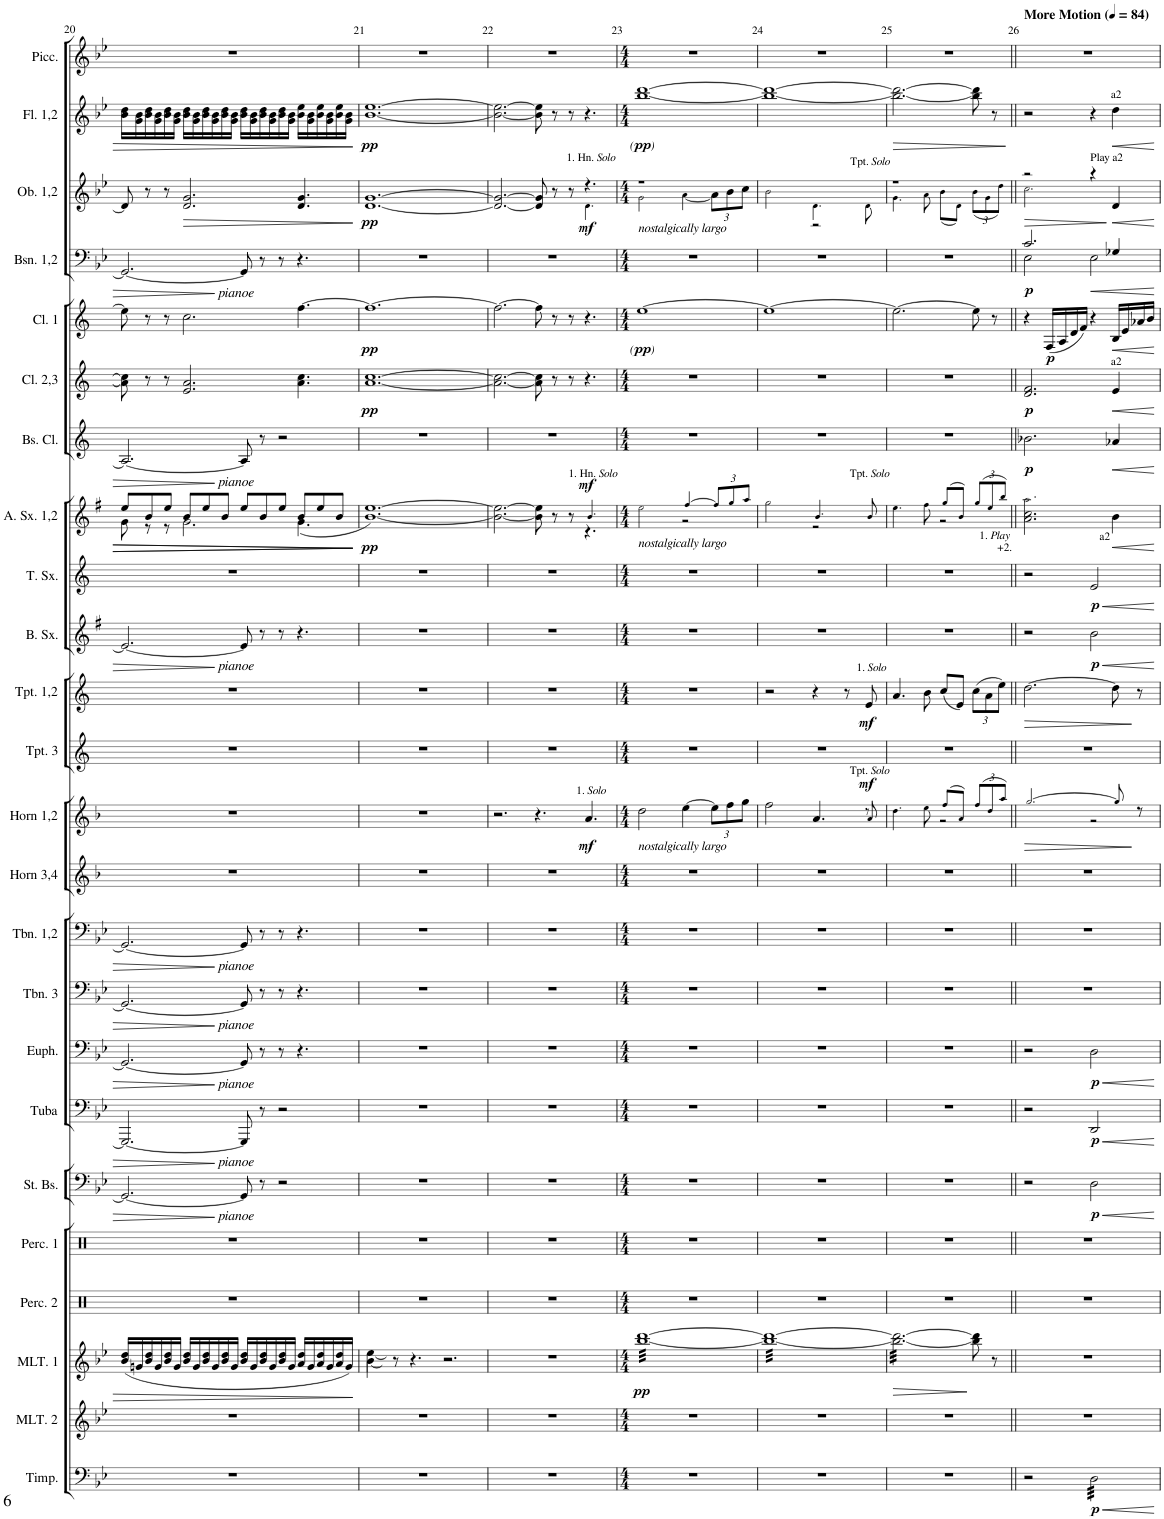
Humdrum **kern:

**kern	**dynam	**kern	**dynam	**kern	**kern	**dynam	**kern	**kern	**kern	**dynam	**kern	**dynam	**kern	**dynam	**kern	**kern	**kern	**kern	**dynam	**kern	**kern	**dynam	**kern	**dynam	**kern	**dynam	**kern	**dynam	**kern	**dynam	**kern	**dynam	**kern	**dynam	**kern	**dynam	**kern	**dynam	**kern	**dynam	**kern
*part25	*part25	*part24	*part24	*part23	*part22	*part22	*part21	*part20	*part19	*part19	*part18	*part18	*part17	*part17	*part16	*part15	*part14	*part13	*part13	*part12	*part11	*part11	*part10	*part10	*part9	*part9	*part8	*part8	*part7	*part7	*part6	*part6	*part5	*part5	*part4	*part4	*part3	*part3	*part2	*part2	*part1
*staff25	*staff25	*staff24	*staff24	*staff23	*staff22	*staff22	*staff21	*staff20	*staff19	*staff19	*staff18	*staff18	*staff17	*staff17	*staff16	*staff15	*staff14	*staff13	*staff13	*staff12	*staff11	*staff11	*staff10	*staff10	*staff9	*staff9	*staff8	*staff8	*staff7	*staff7	*staff6	*staff6	*staff5	*staff5	*staff4	*staff4	*staff3	*staff3	*staff2	*staff2	*staff1
*I"Solo horn	*	*I"Timpani	*	*I"Mallet Perc. 1	*I"Mallet Perc. 1	*	*I"Percussion 2	*I"Percussion 1	*I"String Bass	*	*I"Tuba	*	*I"Euphonium	*	*I"Trombone 3	*I"Trombone 1,2	*I"F Horn 3,4	*I"F Horn 1,2	*	*I"Bb Trumpet 3	*I"Bb Trumpet 1,2	*	*I"Eb Baritone Sax	*	*I"Bb Tenor Sax.	*	*I"Eb Alto Sax 1,2	*	*I"Bb Bass Clarinet	*	*I"Bb Clarinet 2,3	*	*I"Bb Clarinet 1	*	*I"Bassoon 1,2	*	*I"Oboe 1,2	*	*I"Flute 1,2	*	*I"Piccolo (Flute)
*	*	*I'Timp.	*	*I'MLT. 2	*I'MLT. 1	*	*I'Perc. 2	*I'Perc. 1	*I'St. Bs.	*	*I'Tuba	*	*I'Euph.	*	*I'Tbn. 3	*I'Tbn. 1,2	*I'Horn 3,4	*I'Horn 1,2	*	*I'Tpt. 3	*I'Tpt. 1,2	*	*I'B. Sx.	*	*I'T. Sx.	*	*I'A. Sx. 1,2	*	*I'Bs. Cl.	*	*I'Cl. 2,3	*	*I'Cl. 1	*	*I'Bsn. 1,2	*	*I'Ob. 1,2	*	*I'Fl. 1,2	*	*I'Picc.
!!LO:PB:g=z
*clefG2	*	*clefF4	*	*clefG2	*clefG2	*	*clefX	*clefX	*clefF4	*	*clefF4	*	*clefF4	*	*clefF4	*clefF4	*clefG2	*clefG2	*	*clefG2	*clefG2	*	*clefG2	*	*clefG2	*	*clefG2	*	*clefG2	*	*clefG2	*	*clefG2	*	*clefF4	*	*clefG2	*	*clefG2	*	*clefG2
*Trd4c7	*	*	*	*	*	*	*	*	*Trd7c12	*	*	*	*	*	*	*	*Trd4c7	*Trd4c7	*	*Trd1c2	*Trd1c2	*	*Trd12c21	*	*Trd8c14	*	*Trd5c9	*	*Trd8c14	*	*Trd1c2	*	*Trd1c2	*	*	*	*	*	*	*	*Trd-7c-12
*k[b-]	*	*k[b-e-]	*	*k[b-e-]	*k[b-e-]	*	*k[]	*k[]	*k[b-e-]	*	*k[b-e-]	*	*k[b-e-]	*	*k[b-e-]	*k[b-e-]	*k[b-]	*k[b-]	*	*k[]	*k[]	*	*k[f#]	*	*k[]	*	*k[f#]	*	*k[]	*	*k[]	*	*k[]	*	*k[b-e-]	*	*k[b-e-]	*	*k[b-e-]	*	*k[b-e-]
*M12/8	*	*M12/8	*	*M12/8	*M12/8	*	*M12/8	*M12/8	*M12/8	*	*M12/8	*	*M12/8	*	*M12/8	*M12/8	*M12/8	*M12/8	*	*M12/8	*M12/8	*	*M12/8	*	*M12/8	*	*M12/8	*	*M12/8	*	*M12/8	*	*M12/8	*	*M12/8	*	*M12/8	*	*M12/8	*	*M12/8
=20	=20	=20	=20	=20	=20	=20	=20	=20	=20	=20	=20	=20	=20	=20	=20	=20	=20	=20	=20	=20	=20	=20	=20	=20	=20	=20	=20	=20	=20	=20	=20	=20	=20	=20	=20	=20	=20	=20	=20	=20	=20
*	*	*	*	*	*	*	*	*	*	*	*	*	*	*	*	*	*	*	*	*	*	*	*	*	*	*	*^	*	*	*	*	*	*	*	*	*	*	*	*	*	*
1.r	.	1.r	.	1.r	(16b-/ 16dd/LL	.	1.r	1.r	2.GG/_	.	2.GGG/_	.	2.GG/_	.	2.GG/_	2.GG/_	1.r	1.r	.	1.r	1.r	.	2.e/_	.	1.r	.	8ee/L	8g\	.	2.A/_	.	8a\] 8cc\]	.	8ee\]	.	2.GG/_	.	8d/]	.	16b-\ 16dd\LL	.	1.r
.	.	.	.	.	16gn/	.	.	.	.	.	.	.	.	.	.	.	.	.	.	.	.	.	.	.	.	.	.	.	.	.	.	.	.	.	.	.	.	.	.	16g\ 16b-\	.	.
.	.	.	.	.	16b-/ 16dd/	.	.	.	.	.	.	.	.	.	.	.	.	.	.	.	.	.	.	.	.	.	8b/	8r	.	.	.	8r	.	8r	.	.	.	8r	.	16b-\ 16dd\	.	.
.	.	.	.	.	16g/	.	.	.	.	.	.	.	.	.	.	.	.	.	.	.	.	.	.	.	.	.	.	.	.	.	.	.	.	.	.	.	.	.	.	16g\ 16b-\	.	.
.	.	.	.	.	16b-/ 16dd/	.	.	.	.	.	.	.	.	.	.	.	.	.	.	.	.	.	.	.	.	.	8ee/J	8r	.	.	.	8r	.	8r	.	.	.	8r	.	16b-\ 16dd\	.	.
.	.	.	.	.	16g/JJ	.	.	.	.	.	.	.	.	.	.	.	.	.	.	.	.	.	.	.	.	.	.	.	.	.	.	.	.	.	.	.	.	.	.	16g\ 16b-\JJ	.	.
!	!	!	!	!	!	!	!	!	!	!	!	!	!	!	!	!	!	!	!	!	!	!	!	!	!	!	!	!	!	!	!	!	!	!	!	!	!	!	!LO:HP:b	!	!	!
.	.	.	.	.	16b-/ 16dd/LL	.	.	.	.	.	.	.	.	.	.	.	.	.	.	.	.	.	.	.	.	.	8b/L	2.g\	.	.	.	2.e/ 2.a/	.	2.cc\	.	.	.	2.d/ 2.g/	>	16b-\ 16dd\LL	.	.
.	.	.	.	.	16g/	.	.	.	.	.	.	.	.	.	.	.	.	.	.	.	.	.	.	.	.	.	.	.	.	.	.	.	.	.	.	.	.	.	.	16g\ 16b-\	.	.
.	.	.	.	.	16b-/ 16dd/	.	.	.	.	.	.	.	.	.	.	.	.	.	.	.	.	.	.	.	.	.	8ee/	.	.	.	.	.	.	.	.	.	.	.	.	16b-\ 16dd\	.	.
.	.	.	.	.	16g/	.	.	.	.	.	.	.	.	.	.	.	.	.	.	.	.	.	.	.	.	.	.	.	.	.	.	.	.	.	.	.	.	.	.	16g\ 16b-\	.	.
.	.	.	.	.	16b-/ 16dd/	.	.	.	.	.	.	.	.	.	.	.	.	.	.	.	.	.	.	.	.	.	8b/J	.	.	.	.	.	.	.	.	.	.	.	.	16b-\ 16dd\	.	.
.	.	.	.	.	16g/JJ	.	.	.	.	.	.	.	.	.	.	.	.	.	.	.	.	.	.	.	.	.	.	.	.	.	.	.	.	.	.	.	.	.	.	16g\ 16b-\JJ	.	.
.	.	.	.	.	16b-/ 16dd/LL	.	.	.	8GG/]	.	8GGG/]	.	8GG/]	.	8GG/]	8GG/]	.	.	.	.	.	.	8e/]	.	.	.	8ee/L	.	.	8A/]	.	.	.	.	.	8GG/]	.	.	.	16b-\ 16dd\LL	.	.
.	.	.	.	.	16g/	.	.	.	.	.	.	.	.	.	.	.	.	.	.	.	.	.	.	.	.	.	.	.	.	.	.	.	.	.	.	.	.	.	.	16g\ 16b-\	.	.
!	!	!	!	!	!	!	!	!	!	!	!	!	!	!	!	!	!	!	!	!	!	!	!	!	!	!	!	!	!	!	!	!	!	!	!	!LO:TX:b:i:t=pianoe	!	!	!	!	!	!
!	!	!	!	!	!	!	!	!	!	!	!	!	!	!	!	!	!	!	!	!	!	!	!	!	!	!	!	!	!	!LO:TX:b:i:t=pianoe	!	!	!	!	!	!	!	!	!	!	!	!
!	!	!	!	!	!	!	!	!	!	!	!	!	!	!	!	!	!	!	!	!	!	!	!LO:TX:b:i:t=pianoe	!	!	!	!	!	!	!	!	!	!	!	!	!	!	!	!	!	!	!
!	!	!	!	!	!	!	!	!	!	!	!	!	!	!	!	!LO:TX:b:i:t=pianoe	!	!	!	!	!	!	!	!	!	!	!	!	!	!	!	!	!	!	!	!	!	!	!	!	!	!
!	!	!	!	!	!	!	!	!	!	!	!	!	!	!	!LO:TX:b:i:t=pianoe	!	!	!	!	!	!	!	!	!	!	!	!	!	!	!	!	!	!	!	!	!	!	!	!	!	!	!
!	!	!	!	!	!	!	!	!	!	!	!	!	!LO:TX:b:i:t=pianoe	!	!	!	!	!	!	!	!	!	!	!	!	!	!	!	!	!	!	!	!	!	!	!	!	!	!	!	!	!
!	!	!	!	!	!	!	!	!	!	!	!LO:TX:b:i:t=pianoe	!	!	!	!	!	!	!	!	!	!	!	!	!	!	!	!	!	!	!	!	!	!	!	!	!	!	!	!	!	!	!
!	!	!	!	!	!	!	!	!	!LO:TX:b:i:t=pianoe	!	!	!	!	!	!	!	!	!	!	!	!	!	!	!	!	!	!	!	!	!	!	!	!	!	!	!	!	!	!	!	!	!
.	.	.	.	.	16b-/ 16dd/	.	.	.	8r	.	8r	.	8r	.	8r	8r	.	.	.	.	.	.	8r	.	.	.	8b/	.	.	8r	.	.	.	.	.	8r	.	.	.	16b-\ 16dd\	.	.
.	.	.	.	.	16g/	.	.	.	.	.	.	.	.	.	.	.	.	.	.	.	.	.	.	.	.	.	.	.	.	.	.	.	.	.	.	.	.	.	.	16g\ 16b-\	.	.
.	.	.	.	.	16b-/ 16dd/	.	.	.	2r	.	2r	.	8r	.	8r	8r	.	.	.	.	.	.	8r	.	.	.	8ee/J	.	.	2r	.	.	.	.	.	8r	.	.	.	16b-\ 16dd\	.	.
.	.	.	.	.	16g/JJ	.	.	.	.	.	.	.	.	.	.	.	.	.	.	.	.	.	.	.	.	.	.	.	.	.	.	.	.	.	.	.	.	.	.	16g\ 16b-\JJ	.	.
.	.	.	.	.	16a/ 16dd/LL	.	.	.	.	.	.	.	4.r	.	4.r	4.r	.	.	.	.	.	.	4.r	.	.	.	8b/L	(4.g\	.	.	.	4.a\ 4.cc\	.	[4.ff\	.	4.r	.	4.d/ 4.g/	.	16b-\ 16ee-\LL	.	.
.	.	.	.	.	16g/	.	.	.	.	.	.	.	.	.	.	.	.	.	.	.	.	.	.	.	.	.	.	.	.	.	.	.	.	.	.	.	.	.	.	16g\ 16b-\	.	.
.	.	.	.	.	16a/ 16dd/	.	.	.	.	.	.	.	.	.	.	.	.	.	.	.	.	.	.	.	.	.	8ee/	.	.	.	.	.	.	.	.	.	.	.	.	16b-\ 16ee-\	.	.
.	.	.	.	.	16g/	.	.	.	.	.	.	.	.	.	.	.	.	.	.	.	.	.	.	.	.	.	.	.	.	.	.	.	.	.	.	.	.	.	.	16g\ 16b-\	.	.
.	.	.	.	.	16a/ 16dd/	.	.	.	.	.	.	.	.	.	.	.	.	.	.	.	.	.	.	.	.	.	8b/J	.	.	.	.	.	.	.	.	.	.	.	.	16b-\ 16ee-\	.	.
.	.	.	.	.	16g/JJ)	.	.	.	.	.	.	.	.	.	.	.	.	.	.	.	.	.	.	.	.	.	.	.	.	.	.	.	.	.	.	.	.	.	.	16g\ 16b-\JJ	.	.
*	*	*	*	*	*	*	*	*	*	*	*	*	*	*	*	*	*	*	*	*	*	*	*	*	*	*	*v	*v	*	*	*	*	*	*	*	*	*	*	*	*	*	*
.	.	.	.	.	.	.	.	.	.	.	.	.	.	.	.	.	.	.	.	.	.	.	.	.	.	.	.	.	.	.	.	.	.	.	.	.	.	]	.	.	.
=21	=21	=21	=21	=21	=21	=21	=21	=21	=21	=21	=21	=21	=21	=21	=21	=21	=21	=21	=21	=21	=21	=21	=21	=21	=21	=21	=21	=21	=21	=21	=21	=21	=21	=21	=21	=21	=21	=21	=21	=21	=21
*	*	*	*	*	*^	*	*	*	*	*	*	*	*	*	*	*	*	*	*	*	*	*	*	*	*	*	*	*	*	*	*	*	*	*	*	*	*	*	*	*	*
!	!	!	!	!	!	!	!	!	!	!	!	!	!	!	!	!	!	!	!	!	!	!	!	!	!	!	!	!	!LO:DY:b	!	!	!	!LO:DY:b	!	!LO:DY:b	!	!	!	!LO:DY:b	!	!LO:DY:b	!
1.r	.	1.r	.	1.r	4ee-\	4b-\	.	1.r	1.r	1.r	.	1.r	.	1.r	.	1.r	1.r	1.r	1.r	.	1.r	1.r	.	1.r	.	1.r	.	[1.b [>1.ee)	pp	1.r	.	[1.a [1.cc	pp	1.ff_	pp	1.r	.	[<1.d [1.g	pp	[1.b- [1.ee-	pp	1.r
.	.	.	.	.	8r	1ryy	.	.	.	.	.	.	.	.	.	.	.	.	.	.	.	.	.	.	.	.	.	.	.	.	.	.	.	.	.	.	.	.	.	.	.	.
.	.	.	.	.	4.r	.	.	.	.	.	.	.	.	.	.	.	.	.	.	.	.	.	.	.	.	.	.	.	.	.	.	.	.	.	.	.	.	.	.	.	.	.
.	.	.	.	.	2.r	.	.	.	.	.	.	.	.	.	.	.	.	.	.	.	.	.	.	.	.	.	.	.	.	.	.	.	.	.	.	.	.	.	.	.	.	.
.	.	.	.	.	.	4ryy	.	.	.	.	.	.	.	.	.	.	.	.	.	.	.	.	.	.	.	.	.	.	.	.	.	.	.	.	.	.	.	.	.	.	.	.
=22	=22	=22	=22	=22	=22	=22	=22	=22	=22	=22	=22	=22	=22	=22	=22	=22	=22	=22	=22	=22	=22	=22	=22	=22	=22	=22	=22	=22	=22	=22	=22	=22	=22	=22	=22	=22	=22	=22	=22	=22	=22	=22
!LO:N:vis=2	!	!	!	!	!	!	!	!	!	!	!	!	!	!	!	!	!	!	!	!	!	!	!	!	!	!	!	!	!	!	!	!	!	!	!	!	!	!	!	!	!	!
*	*	*	*	*	*v	*v	*	*	*	*	*	*	*	*	*	*	*	*	*	*	*	*	*	*	*	*	*	*^	*	*	*	*	*	*	*	*	*	*^	*	*	*	*
2.r	.	1.r	.	1.r	1.r	.	1.r	1.r	1.r	.	1.r	.	1.r	.	1.r	1.r	1.r	2.r	.	1.r	1.r	.	1.r	.	1.r	.	2.b\_ 2.ee\_	8ryy	.	1.r	.	2.a\_ 2.cc\_	.	2.ff\_	.	1.r	.	2.d/_ 2.g/_	8ryy	.	2.b-\_ 2.ee-\_	.	1.r
!LO:N:vis=4	!	!	!	!	!	!	!	!	!	!	!	!	!	!	!	!	!	!	!	!	!	!	!	!	!	!	!	!	!	!	!	!	!	!	!	!	!	!	!	!	!	!	!
*	*	*	*	*	*	*	*	*	*	*	*	*	*	*	*	*	*	*	*	*	*	*	*	*	*	*	*v	*v	*	*	*	*	*	*	*	*	*	*v	*v	*	*	*	*
4.r	.	.	.	.	.	.	.	.	.	.	.	.	.	.	.	.	.	4.r	.	.	.	.	.	.	.	.	8b\] 8ee\]	.	.	.	8a\] 8cc\]	.	8ff\]	.	.	.	8d/] 8g/]	.	8b-\] 8ee-\]	.	.
.	.	.	.	.	.	.	.	.	.	.	.	.	.	.	.	.	.	.	.	.	.	.	.	.	.	.	8r	.	.	.	8r	.	8r	.	.	.	8r	.	8r	.	.
.	.	.	.	.	.	.	.	.	.	.	.	.	.	.	.	.	.	.	.	.	.	.	.	.	.	.	8r	.	.	.	8r	.	8r	.	.	.	8r	.	8r	.	.
*	*	*	*	*	*	*	*	*	*	*	*	*	*	*	*	*	*	*	*	*	*	*	*	*	*	*	*^	*	*	*	*	*	*	*	*	*	*^	*	*	*	*
!	!	!	!	!	!	!	!	!	!	!	!	!	!	!	!	!	!	!	!	!	!	!	!	!	!	!	!	!	!	!	!	!	!	!	!	!	!	!LO:TX:a:t=1. Hn.	!	!	!	!	!
!	!	!	!	!	!	!	!	!	!	!	!	!	!	!	!	!	!	!	!	!	!	!	!	!	!	!	!	!	!	!	!	!	!	!	!	!	!	!LO:TX:a:i:t=Solo	!	!	!	!	!
!	!	!	!	!	!	!	!	!	!	!	!	!	!	!	!	!	!	!	!	!	!	!	!	!	!	!	!LO:TX:a:t=1. Hn.	!	!	!	!	!	!	!	!	!	!	!	!	!	!	!	!
!	!	!	!	!	!	!	!	!	!	!	!	!	!	!	!	!	!	!	!	!	!	!	!	!	!	!	!LO:TX:a:i:t=Solo	!	!	!	!	!	!	!	!	!	!	!	!	!	!	!	!
!	!	!	!	!	!	!	!	!	!	!	!	!	!	!	!	!	!	!LO:TX:a:t=1.	!	!	!	!	!	!	!	!	!	!	!	!	!	!	!	!	!	!	!	!	!	!	!	!	!
!	!	!	!	!	!	!	!	!	!	!	!	!	!	!	!	!	!	!LO:TX:a:i:t=Solo	!	!	!	!	!	!	!	!	!	!	!	!	!	!	!	!	!	!	!	!	!	!	!	!	!
!	!LO:DY:b	!	!	!	!	!	!	!	!	!	!	!	!	!	!	!	!	!	!LO:DY:b	!	!	!	!	!	!	!	!	!	!LO:DY:a	!	!	!	!	!	!	!	!	!	!	!LO:DY:b	!	!	!
4.a	mf	.	.	.	.	.	.	.	.	.	.	.	.	.	.	.	.	4.a/	mf	.	.	.	.	.	.	.	4.b/	4.r	mf	.	.	4.r	.	4.r	.	.	.	4.r	4.d\	mf	4.r	.	.
=23	=23	=23	=23	=23	=23	=23	=23	=23	=23	=23	=23	=23	=23	=23	=23	=23	=23	=23	=23	=23	=23	=23	=23	=23	=23	=23	=23	=23	=23	=23	=23	=23	=23	=23	=23	=23	=23	=23	=23	=23	=23	=23	=23
*M4/4	*	*M4/4	*	*M4/4	*M4/4	*	*M4/4	*M4/4	*M4/4	*	*M4/4	*	*M4/4	*	*M4/4	*M4/4	*M4/4	*M4/4	*	*M4/4	*M4/4	*	*M4/4	*	*M4/4	*	*M4/4	*	*	*M4/4	*	*M4/4	*	*M4/4	*	*M4/4	*	*M4/4	*	*	*M4/4	*	*M4/4
!	!	!	!	!	!	!	!	!	!	!	!	!	!	!	!	!	!	!	!	!	!	!	!	!	!	!	!	!	!	!	!	!	!	!	!	!	!	!LO:TX:b:i:t=nostalgically largo	!	!	!	!	!
!	!	!	!	!	!	!	!	!	!	!	!	!	!	!	!	!	!	!	!	!	!	!	!	!	!	!	!LO:TX:b:i:t=nostalgically largo	!	!	!	!	!	!	!	!	!	!	!	!	!	!	!	!
!	!	!	!	!	!	!	!	!	!	!	!	!	!	!	!	!	!	!LO:TX:b:i:t=nostalgically largo	!	!	!	!	!	!	!	!	!	!	!	!	!	!	!	!	!	!	!	!	!	!	!	!	!
!	!	!	!	!	!	!LO:DY:b	!	!	!	!	!	!	!	!	!	!	!	!	!	!	!	!	!	!	!	!	!	!	!	!	!	!	!	!	!LO:DY:b	!	!	!	!	!	!	!	!
!	!	!	!	!	!	!	!	!	!	!	!	!	!	!	!	!	!	!	!	!	!	!	!	!	!	!	!	!	!	!	!	!	!	!	!LO:DY:n=1:b	!	!	!	!	!	!	!	!
!	!	!	!	!	!	!	!	!	!	!	!	!	!	!	!	!	!	!	!	!	!	!	!	!	!	!	!	!	!	!	!	!	!	!	!LO:DY:n=2:b	!	!	!	!	!	!	!LO:DY:b	!
!	!	!	!	!	!	!	!	!	!	!	!	!	!	!	!	!	!	!	!	!	!	!	!	!	!	!	!	!	!	!	!	!	!	!	!	!	!	!	!	!	!	!LO:DY:n=1:b	!
!	!	!	!	!	!	!	!	!	!	!	!	!	!	!	!	!	!	!	!	!	!	!	!	!	!	!	!	!	!	!	!	!	!	!	!	!	!	!	!	!	!	!LO:DY:n=2:b	!
*	*	*	*	*	*tremolo	*	*	*	*	*	*	*	*	*	*	*	*	*	*	*	*	*	*	*	*	*	*	*	*	*	*	*	*	*	*	*	*	*	*	*	*	*	*
2dd	.	1r	.	1r	[32bb- [32dddLLL	pp	1r	1r	1r	.	1r	.	1r	.	1r	1r	1r	2dd\	.	1r	1r	.	1r	.	1r	.	2ee\	2ryy	.	1r	.	1r	.	[1ee	other-dynamics pp other-dynamics	1r	.	1r	2g\	.	[1bb- [1ddd	other-dynamics pp other-dynamics	1r
.	.	.	.	.	32bb- 32ddd	.	.	.	.	.	.	.	.	.	.	.	.	.	.	.	.	.	.	.	.	.	.	.	.	.	.	.	.	.	.	.	.	.	.	.	.	.	.
.	.	.	.	.	32bb- 32ddd	.	.	.	.	.	.	.	.	.	.	.	.	.	.	.	.	.	.	.	.	.	.	.	.	.	.	.	.	.	.	.	.	.	.	.	.	.	.
.	.	.	.	.	32bb- 32ddd	.	.	.	.	.	.	.	.	.	.	.	.	.	.	.	.	.	.	.	.	.	.	.	.	.	.	.	.	.	.	.	.	.	.	.	.	.	.
.	.	.	.	.	32bb- 32ddd	.	.	.	.	.	.	.	.	.	.	.	.	.	.	.	.	.	.	.	.	.	.	.	.	.	.	.	.	.	.	.	.	.	.	.	.	.	.
.	.	.	.	.	32bb- 32ddd	.	.	.	.	.	.	.	.	.	.	.	.	.	.	.	.	.	.	.	.	.	.	.	.	.	.	.	.	.	.	.	.	.	.	.	.	.	.
.	.	.	.	.	32bb- 32ddd	.	.	.	.	.	.	.	.	.	.	.	.	.	.	.	.	.	.	.	.	.	.	.	.	.	.	.	.	.	.	.	.	.	.	.	.	.	.
.	.	.	.	.	32bb- 32ddd	.	.	.	.	.	.	.	.	.	.	.	.	.	.	.	.	.	.	.	.	.	.	.	.	.	.	.	.	.	.	.	.	.	.	.	.	.	.
.	.	.	.	.	32bb- 32ddd	.	.	.	.	.	.	.	.	.	.	.	.	.	.	.	.	.	.	.	.	.	.	.	.	.	.	.	.	.	.	.	.	.	.	.	.	.	.
.	.	.	.	.	32bb- 32ddd	.	.	.	.	.	.	.	.	.	.	.	.	.	.	.	.	.	.	.	.	.	.	.	.	.	.	.	.	.	.	.	.	.	.	.	.	.	.
.	.	.	.	.	32bb- 32ddd	.	.	.	.	.	.	.	.	.	.	.	.	.	.	.	.	.	.	.	.	.	.	.	.	.	.	.	.	.	.	.	.	.	.	.	.	.	.
.	.	.	.	.	32bb- 32ddd	.	.	.	.	.	.	.	.	.	.	.	.	.	.	.	.	.	.	.	.	.	.	.	.	.	.	.	.	.	.	.	.	.	.	.	.	.	.
.	.	.	.	.	32bb- 32ddd	.	.	.	.	.	.	.	.	.	.	.	.	.	.	.	.	.	.	.	.	.	.	.	.	.	.	.	.	.	.	.	.	.	.	.	.	.	.
.	.	.	.	.	32bb- 32ddd	.	.	.	.	.	.	.	.	.	.	.	.	.	.	.	.	.	.	.	.	.	.	.	.	.	.	.	.	.	.	.	.	.	.	.	.	.	.
.	.	.	.	.	32bb- 32ddd	.	.	.	.	.	.	.	.	.	.	.	.	.	.	.	.	.	.	.	.	.	.	.	.	.	.	.	.	.	.	.	.	.	.	.	.	.	.
.	.	.	.	.	32bb- 32ddd	.	.	.	.	.	.	.	.	.	.	.	.	.	.	.	.	.	.	.	.	.	.	.	.	.	.	.	.	.	.	.	.	.	.	.	.	.	.
[4ee	.	.	.	.	32bb- 32ddd	.	.	.	.	.	.	.	.	.	.	.	.	[4ee\	.	.	.	.	.	.	.	.	4ff#/	2r	.	.	.	.	.	.	.	.	.	.	4a\	.	.	.	.
.	.	.	.	.	32bb- 32ddd	.	.	.	.	.	.	.	.	.	.	.	.	.	.	.	.	.	.	.	.	.	.	.	.	.	.	.	.	.	.	.	.	.	.	.	.	.	.
.	.	.	.	.	32bb- 32ddd	.	.	.	.	.	.	.	.	.	.	.	.	.	.	.	.	.	.	.	.	.	.	.	.	.	.	.	.	.	.	.	.	.	.	.	.	.	.
.	.	.	.	.	32bb- 32ddd	.	.	.	.	.	.	.	.	.	.	.	.	.	.	.	.	.	.	.	.	.	.	.	.	.	.	.	.	.	.	.	.	.	.	.	.	.	.
.	.	.	.	.	32bb- 32ddd	.	.	.	.	.	.	.	.	.	.	.	.	.	.	.	.	.	.	.	.	.	.	.	.	.	.	.	.	.	.	.	.	.	.	.	.	.	.
.	.	.	.	.	32bb- 32ddd	.	.	.	.	.	.	.	.	.	.	.	.	.	.	.	.	.	.	.	.	.	.	.	.	.	.	.	.	.	.	.	.	.	.	.	.	.	.
.	.	.	.	.	32bb- 32ddd	.	.	.	.	.	.	.	.	.	.	.	.	.	.	.	.	.	.	.	.	.	.	.	.	.	.	.	.	.	.	.	.	.	.	.	.	.	.
.	.	.	.	.	32bb- 32ddd	.	.	.	.	.	.	.	.	.	.	.	.	.	.	.	.	.	.	.	.	.	.	.	.	.	.	.	.	.	.	.	.	.	.	.	.	.	.
*Xbrackettup	*	*	*	*	*	*	*	*	*	*	*	*	*	*	*	*	*	*Xbrackettup	*	*	*	*	*	*	*	*	*Xbrackettup	*	*	*	*	*	*	*	*	*	*	*	*Xbrackettup	*	*	*	*
12ee\L]	.	.	.	.	32bb- 32ddd	.	.	.	.	.	.	.	.	.	.	.	.	12ee\L]	.	.	.	.	.	.	.	.	12ff#/L	.	.	.	.	.	.	.	.	.	.	.	12a\L]	.	.	.	.
.	.	.	.	.	32bb- 32ddd	.	.	.	.	.	.	.	.	.	.	.	.	.	.	.	.	.	.	.	.	.	.	.	.	.	.	.	.	.	.	.	.	.	.	.	.	.	.
.	.	.	.	.	32bb- 32ddd	.	.	.	.	.	.	.	.	.	.	.	.	.	.	.	.	.	.	.	.	.	.	.	.	.	.	.	.	.	.	.	.	.	.	.	.	.	.
12ff\	.	.	.	.	.	.	.	.	.	.	.	.	.	.	.	.	.	12ff\	.	.	.	.	.	.	.	.	12gg/	.	.	.	.	.	.	.	.	.	.	.	12b-\	.	.	.	.
.	.	.	.	.	32bb- 32ddd	.	.	.	.	.	.	.	.	.	.	.	.	.	.	.	.	.	.	.	.	.	.	.	.	.	.	.	.	.	.	.	.	.	.	.	.	.	.
.	.	.	.	.	32bb- 32ddd	.	.	.	.	.	.	.	.	.	.	.	.	.	.	.	.	.	.	.	.	.	.	.	.	.	.	.	.	.	.	.	.	.	.	.	.	.	.
.	.	.	.	.	32bb- 32ddd	.	.	.	.	.	.	.	.	.	.	.	.	.	.	.	.	.	.	.	.	.	.	.	.	.	.	.	.	.	.	.	.	.	.	.	.	.	.
12gg\J	.	.	.	.	.	.	.	.	.	.	.	.	.	.	.	.	.	12gg\J	.	.	.	.	.	.	.	.	12aa/J	.	.	.	.	.	.	.	.	.	.	.	12cc\J	.	.	.	.
.	.	.	.	.	32bb- 32ddd	.	.	.	.	.	.	.	.	.	.	.	.	.	.	.	.	.	.	.	.	.	.	.	.	.	.	.	.	.	.	.	.	.	.	.	.	.	.
.	.	.	.	.	32bb- 32dddJJJ	.	.	.	.	.	.	.	.	.	.	.	.	.	.	.	.	.	.	.	.	.	.	.	.	.	.	.	.	.	.	.	.	.	.	.	.	.	.
=24	=24	=24	=24	=24	=24	=24	=24	=24	=24	=24	=24	=24	=24	=24	=24	=24	=24	=24	=24	=24	=24	=24	=24	=24	=24	=24	=24	=24	=24	=24	=24	=24	=24	=24	=24	=24	=24	=24	=24	=24	=24	=24	=24
*	*	*	*	*	*	*	*	*	*	*	*	*	*	*	*	*	*	*^	*	*	*	*	*	*	*	*	*	*	*	*	*	*	*	*	*	*	*	*	*	*	*	*	*
2ff	.	1r	.	1r	32bb- 32dddLLL	.	1r	1r	1r	.	1r	.	1r	.	1r	1r	1r	2ff\	2..ryy	.	1r	2r	.	1r	.	1r	.	2gg\	2ryy	.	1r	.	1r	.	1ee_	.	1r	.	2b-\	2ryy	.	1bb-_ 1ddd_	.	1r
.	.	.	.	.	32bb- 32ddd	.	.	.	.	.	.	.	.	.	.	.	.	.	.	.	.	.	.	.	.	.	.	.	.	.	.	.	.	.	.	.	.	.	.	.	.	.	.	.
.	.	.	.	.	32bb- 32ddd	.	.	.	.	.	.	.	.	.	.	.	.	.	.	.	.	.	.	.	.	.	.	.	.	.	.	.	.	.	.	.	.	.	.	.	.	.	.	.
.	.	.	.	.	32bb- 32ddd	.	.	.	.	.	.	.	.	.	.	.	.	.	.	.	.	.	.	.	.	.	.	.	.	.	.	.	.	.	.	.	.	.	.	.	.	.	.	.
.	.	.	.	.	32bb- 32ddd	.	.	.	.	.	.	.	.	.	.	.	.	.	.	.	.	.	.	.	.	.	.	.	.	.	.	.	.	.	.	.	.	.	.	.	.	.	.	.
.	.	.	.	.	32bb- 32ddd	.	.	.	.	.	.	.	.	.	.	.	.	.	.	.	.	.	.	.	.	.	.	.	.	.	.	.	.	.	.	.	.	.	.	.	.	.	.	.
.	.	.	.	.	32bb- 32ddd	.	.	.	.	.	.	.	.	.	.	.	.	.	.	.	.	.	.	.	.	.	.	.	.	.	.	.	.	.	.	.	.	.	.	.	.	.	.	.
.	.	.	.	.	32bb- 32ddd	.	.	.	.	.	.	.	.	.	.	.	.	.	.	.	.	.	.	.	.	.	.	.	.	.	.	.	.	.	.	.	.	.	.	.	.	.	.	.
.	.	.	.	.	32bb- 32ddd	.	.	.	.	.	.	.	.	.	.	.	.	.	.	.	.	.	.	.	.	.	.	.	.	.	.	.	.	.	.	.	.	.	.	.	.	.	.	.
.	.	.	.	.	32bb- 32ddd	.	.	.	.	.	.	.	.	.	.	.	.	.	.	.	.	.	.	.	.	.	.	.	.	.	.	.	.	.	.	.	.	.	.	.	.	.	.	.
.	.	.	.	.	32bb- 32ddd	.	.	.	.	.	.	.	.	.	.	.	.	.	.	.	.	.	.	.	.	.	.	.	.	.	.	.	.	.	.	.	.	.	.	.	.	.	.	.
.	.	.	.	.	32bb- 32ddd	.	.	.	.	.	.	.	.	.	.	.	.	.	.	.	.	.	.	.	.	.	.	.	.	.	.	.	.	.	.	.	.	.	.	.	.	.	.	.
.	.	.	.	.	32bb- 32ddd	.	.	.	.	.	.	.	.	.	.	.	.	.	.	.	.	.	.	.	.	.	.	.	.	.	.	.	.	.	.	.	.	.	.	.	.	.	.	.
.	.	.	.	.	32bb- 32ddd	.	.	.	.	.	.	.	.	.	.	.	.	.	.	.	.	.	.	.	.	.	.	.	.	.	.	.	.	.	.	.	.	.	.	.	.	.	.	.
.	.	.	.	.	32bb- 32ddd	.	.	.	.	.	.	.	.	.	.	.	.	.	.	.	.	.	.	.	.	.	.	.	.	.	.	.	.	.	.	.	.	.	.	.	.	.	.	.
.	.	.	.	.	32bb- 32ddd	.	.	.	.	.	.	.	.	.	.	.	.	.	.	.	.	.	.	.	.	.	.	.	.	.	.	.	.	.	.	.	.	.	.	.	.	.	.	.
4.a	.	.	.	.	32bb- 32ddd	.	.	.	.	.	.	.	.	.	.	.	.	4.a/	.	.	.	4r	.	.	.	.	.	4.b/	2r	.	.	.	.	.	.	.	.	.	4.d\	2r	.	.	.	.
.	.	.	.	.	32bb- 32ddd	.	.	.	.	.	.	.	.	.	.	.	.	.	.	.	.	.	.	.	.	.	.	.	.	.	.	.	.	.	.	.	.	.	.	.	.	.	.	.
.	.	.	.	.	32bb- 32ddd	.	.	.	.	.	.	.	.	.	.	.	.	.	.	.	.	.	.	.	.	.	.	.	.	.	.	.	.	.	.	.	.	.	.	.	.	.	.	.
.	.	.	.	.	32bb- 32ddd	.	.	.	.	.	.	.	.	.	.	.	.	.	.	.	.	.	.	.	.	.	.	.	.	.	.	.	.	.	.	.	.	.	.	.	.	.	.	.
.	.	.	.	.	32bb- 32ddd	.	.	.	.	.	.	.	.	.	.	.	.	.	.	.	.	.	.	.	.	.	.	.	.	.	.	.	.	.	.	.	.	.	.	.	.	.	.	.
.	.	.	.	.	32bb- 32ddd	.	.	.	.	.	.	.	.	.	.	.	.	.	.	.	.	.	.	.	.	.	.	.	.	.	.	.	.	.	.	.	.	.	.	.	.	.	.	.
.	.	.	.	.	32bb- 32ddd	.	.	.	.	.	.	.	.	.	.	.	.	.	.	.	.	.	.	.	.	.	.	.	.	.	.	.	.	.	.	.	.	.	.	.	.	.	.	.
.	.	.	.	.	32bb- 32ddd	.	.	.	.	.	.	.	.	.	.	.	.	.	.	.	.	.	.	.	.	.	.	.	.	.	.	.	.	.	.	.	.	.	.	.	.	.	.	.
.	.	.	.	.	32bb- 32ddd	.	.	.	.	.	.	.	.	.	.	.	.	.	.	.	.	8r	.	.	.	.	.	.	.	.	.	.	.	.	.	.	.	.	.	.	.	.	.	.
.	.	.	.	.	32bb- 32ddd	.	.	.	.	.	.	.	.	.	.	.	.	.	.	.	.	.	.	.	.	.	.	.	.	.	.	.	.	.	.	.	.	.	.	.	.	.	.	.
.	.	.	.	.	32bb- 32ddd	.	.	.	.	.	.	.	.	.	.	.	.	.	.	.	.	.	.	.	.	.	.	.	.	.	.	.	.	.	.	.	.	.	.	.	.	.	.	.
.	.	.	.	.	32bb- 32ddd	.	.	.	.	.	.	.	.	.	.	.	.	.	.	.	.	.	.	.	.	.	.	.	.	.	.	.	.	.	.	.	.	.	.	.	.	.	.	.
!	!	!	!	!	!	!	!	!	!	!	!	!	!	!	!	!	!	!	!	!	!	!	!	!	!	!	!	!	!	!	!	!	!	!	!	!	!	!	!LO:TX:a:t=Tpt.	!	!	!	!	!
!	!	!	!	!	!	!	!	!	!	!	!	!	!	!	!	!	!	!	!	!	!	!	!	!	!	!	!	!	!	!	!	!	!	!	!	!	!	!	!LO:TX:a:i:t=Solo	!	!	!	!	!
!	!	!	!	!	!	!	!	!	!	!	!	!	!	!	!	!	!	!	!	!	!	!	!	!	!	!	!	!LO:TX:a:t=Tpt.	!	!	!	!	!	!	!	!	!	!	!	!	!	!	!	!
!	!	!	!	!	!	!	!	!	!	!	!	!	!	!	!	!	!	!	!	!	!	!	!	!	!	!	!	!LO:TX:a:i:t=Solo	!	!	!	!	!	!	!	!	!	!	!	!	!	!	!	!
!	!	!	!	!	!	!	!	!	!	!	!	!	!	!	!	!	!	!	!	!	!	!LO:TX:a:t=1.	!	!	!	!	!	!	!	!	!	!	!	!	!	!	!	!	!	!	!	!	!	!
!	!	!	!	!	!	!	!	!	!	!	!	!	!	!	!	!	!	!	!	!	!	!LO:TX:a:i:t=Solo	!	!	!	!	!	!	!	!	!	!	!	!	!	!	!	!	!	!	!	!	!	!
!	!	!	!	!	!	!	!	!	!	!	!	!	!	!	!	!	!	!LO:TX:a:t=Tpt.	!	!	!	!	!	!	!	!	!	!	!	!	!	!	!	!	!	!	!	!	!	!	!	!	!	!
!	!	!	!	!	!	!	!	!	!	!	!	!	!	!	!	!	!	!LO:TX:a:i:t=Solo	!	!	!	!	!	!	!	!	!	!	!	!	!	!	!	!	!	!	!	!	!	!	!	!	!	!
!	!	!	!	!	!	!	!	!	!	!	!	!	!	!	!	!	!	!	!	!LO:DY:a	!	!	!LO:DY:b	!	!	!	!	!	!	!	!	!	!	!	!	!	!	!	!	!	!	!	!	!
8r	.	.	.	.	32bb- 32ddd	.	.	.	.	.	.	.	.	.	.	.	.	8r	8a/	mf	.	8e/	mf	.	.	.	.	8b/	.	.	.	.	.	.	.	.	.	.	8d\	.	.	.	.	.
.	.	.	.	.	32bb- 32ddd	.	.	.	.	.	.	.	.	.	.	.	.	.	.	.	.	.	.	.	.	.	.	.	.	.	.	.	.	.	.	.	.	.	.	.	.	.	.	.
.	.	.	.	.	32bb- 32ddd	.	.	.	.	.	.	.	.	.	.	.	.	.	.	.	.	.	.	.	.	.	.	.	.	.	.	.	.	.	.	.	.	.	.	.	.	.	.	.
.	.	.	.	.	32bb- 32dddJJJ	.	.	.	.	.	.	.	.	.	.	.	.	.	.	.	.	.	.	.	.	.	.	.	.	.	.	.	.	.	.	.	.	.	.	.	.	.	.	.
=25	=25	=25	=25	=25	=25	=25	=25	=25	=25	=25	=25	=25	=25	=25	=25	=25	=25	=25	=25	=25	=25	=25	=25	=25	=25	=25	=25	=25	=25	=25	=25	=25	=25	=25	=25	=25	=25	=25	=25	=25	=25	=25	=25	=25
!	!	!	!	!	!	!LO:HP:b	!	!	!	!	!	!	!	!	!	!	!	!	!	!	!	!	!	!	!	!	!	!	!	!	!	!	!	!	!	!	!	!	!	!	!	!	!LO:HP:b	!
1r	.	1r	.	1r	32bb-\ 32ddd\LLL	>	1r	1r	1r	.	1r	.	1r	.	1r	1r	1r	4.dd\	2ryy	.	1r	4.a/	.	1r	.	1r	.	4.ee\	2ryy	.	1r	.	1r	.	2.ee\_	.	1r	.	1r	4.g\	.	2.bb-\_ 2.ddd\_	>	1r
.	.	.	.	.	32bb-\ 32ddd\	.	.	.	.	.	.	.	.	.	.	.	.	.	.	.	.	.	.	.	.	.	.	.	.	.	.	.	.	.	.	.	.	.	.	.	.	.	.	.
.	.	.	.	.	32bb-\ 32ddd\	.	.	.	.	.	.	.	.	.	.	.	.	.	.	.	.	.	.	.	.	.	.	.	.	.	.	.	.	.	.	.	.	.	.	.	.	.	.	.
.	.	.	.	.	32bb-\ 32ddd\	.	.	.	.	.	.	.	.	.	.	.	.	.	.	.	.	.	.	.	.	.	.	.	.	.	.	.	.	.	.	.	.	.	.	.	.	.	.	.
.	.	.	.	.	32bb-\ 32ddd\	.	.	.	.	.	.	.	.	.	.	.	.	.	.	.	.	.	.	.	.	.	.	.	.	.	.	.	.	.	.	.	.	.	.	.	.	.	.	.
.	.	.	.	.	32bb-\ 32ddd\	.	.	.	.	.	.	.	.	.	.	.	.	.	.	.	.	.	.	.	.	.	.	.	.	.	.	.	.	.	.	.	.	.	.	.	.	.	.	.
.	.	.	.	.	32bb-\ 32ddd\	.	.	.	.	.	.	.	.	.	.	.	.	.	.	.	.	.	.	.	.	.	.	.	.	.	.	.	.	.	.	.	.	.	.	.	.	.	.	.
.	.	.	.	.	32bb-\ 32ddd\	.	.	.	.	.	.	.	.	.	.	.	.	.	.	.	.	.	.	.	.	.	.	.	.	.	.	.	.	.	.	.	.	.	.	.	.	.	.	.
.	.	.	.	.	32bb-\ 32ddd\	.	.	.	.	.	.	.	.	.	.	.	.	.	.	.	.	.	.	.	.	.	.	.	.	.	.	.	.	.	.	.	.	.	.	.	.	.	.	.
.	.	.	.	.	32bb-\ 32ddd\	.	.	.	.	.	.	.	.	.	.	.	.	.	.	.	.	.	.	.	.	.	.	.	.	.	.	.	.	.	.	.	.	.	.	.	.	.	.	.
.	.	.	.	.	32bb-\ 32ddd\	.	.	.	.	.	.	.	.	.	.	.	.	.	.	.	.	.	.	.	.	.	.	.	.	.	.	.	.	.	.	.	.	.	.	.	.	.	.	.
.	.	.	.	.	32bb-\ 32ddd\	.	.	.	.	.	.	.	.	.	.	.	.	.	.	.	.	.	.	.	.	.	.	.	.	.	.	.	.	.	.	.	.	.	.	.	.	.	.	.
.	.	.	.	.	32bb-\ 32ddd\	.	.	.	.	.	.	.	.	.	.	.	.	8ee\	.	.	.	8b\	.	.	.	.	.	8ff#\	.	.	.	.	.	.	.	.	.	.	.	8a\	.	.	.	.
.	.	.	.	.	32bb-\ 32ddd\	.	.	.	.	.	.	.	.	.	.	.	.	.	.	.	.	.	.	.	.	.	.	.	.	.	.	.	.	.	.	.	.	.	.	.	.	.	.	.
.	.	.	.	.	32bb-\ 32ddd\	.	.	.	.	.	.	.	.	.	.	.	.	.	.	.	.	.	.	.	.	.	.	.	.	.	.	.	.	.	.	.	.	.	.	.	.	.	.	.
.	.	.	.	.	32bb-\ 32ddd\	.	.	.	.	.	.	.	.	.	.	.	.	.	.	.	.	.	.	.	.	.	.	.	.	.	.	.	.	.	.	.	.	.	.	.	.	.	.	.
.	.	.	.	.	32bb-\ 32ddd\	.	.	.	.	.	.	.	.	.	.	.	.	(8ff/L	2r	.	.	(8cc/L	.	.	.	.	.	(8gg/L	2r	.	.	.	.	.	.	.	.	.	.	(8b-\L	.	.	.	.
.	.	.	.	.	32bb-\ 32ddd\	.	.	.	.	.	.	.	.	.	.	.	.	.	.	.	.	.	.	.	.	.	.	.	.	.	.	.	.	.	.	.	.	.	.	.	.	.	.	.
.	.	.	.	.	32bb-\ 32ddd\	.	.	.	.	.	.	.	.	.	.	.	.	.	.	.	.	.	.	.	.	.	.	.	.	.	.	.	.	.	.	.	.	.	.	.	.	.	.	.
.	.	.	.	.	32bb-\ 32ddd\	.	.	.	.	.	.	.	.	.	.	.	.	.	.	.	.	.	.	.	.	.	.	.	.	.	.	.	.	.	.	.	.	.	.	.	.	.	.	.
.	.	.	.	.	32bb-\ 32ddd\	.	.	.	.	.	.	.	.	.	.	.	.	8a/J)	.	.	.	8e/J)	.	.	.	.	.	8b/J)	.	.	.	.	.	.	.	.	.	.	.	8d\J)	.	.	.	.
.	.	.	.	.	32bb-\ 32ddd\	.	.	.	.	.	.	.	.	.	.	.	.	.	.	.	.	.	.	.	.	.	.	.	.	.	.	.	.	.	.	.	.	.	.	.	.	.	.	.
.	.	.	.	.	32bb-\ 32ddd\	.	.	.	.	.	.	.	.	.	.	.	.	.	.	.	.	.	.	.	.	.	.	.	.	.	.	.	.	.	.	.	.	.	.	.	.	.	.	.
.	.	.	.	.	32bb-\ 32ddd\JJJ	.	.	.	.	.	.	.	.	.	.	.	.	.	.	.	.	.	.	.	.	.	.	.	.	.	.	.	.	.	.	.	.	.	.	.	.	.	.	.
*	*	*	*	*	*Xtremolo	*	*	*	*	*	*	*	*	*	*	*	*	*	*	*	*	*	*	*	*	*	*	*	*	*	*	*	*	*	*	*	*	*	*	*	*	*	*	*
*	*	*	*	*	*	*	*	*	*	*	*	*	*	*	*	*	*	*	*	*	*	*Xbrackettup	*	*	*	*	*	*	*	*	*	*	*	*	*	*	*	*	*	*	*	*	*	*
.	.	.	.	.	8bb-\] 8ddd\]	.	.	.	.	.	.	.	.	.	.	.	.	(12ff/L	.	.	.	(12cc\L	.	.	.	.	.	(12gg/L	.	.	.	.	.	.	8ee\]	.	.	.	.	(12b-\L	.	8bb-\] 8ddd\]	.	.
.	.	.	.	.	.	.	.	.	.	.	.	.	.	.	.	.	.	12dd/	.	.	.	12a\	.	.	.	.	.	12ee/	.	.	.	.	.	.	.	.	.	.	.	12g\	.	.	.	.
.	.	.	.	.	8r	.	.	.	.	.	.	.	.	.	.	.	.	.	.	.	.	.	.	.	.	.	.	.	.	.	.	.	.	.	8r	.	.	.	.	.	.	8r	.	.
.	.	.	.	.	.	.	.	.	.	.	.	.	.	.	.	.	.	12aa/J)	.	.	.	12ee\J)	.	.	.	.	.	12bb/J)	.	.	.	.	.	.	.	.	.	.	.	12dd\J)	.	.	.	.
*	*	*	*	*	*	*	*	*	*	*	*	*	*	*	*	*	*	*v	*v	*	*	*	*	*	*	*	*	*v	*v	*	*	*	*	*	*	*	*	*	*v	*v	*	*	*	*
.	.	.	.	.	.	.	.	.	.	.	.	.	.	.	.	.	.	.	.	.	.	.	.	.	.	.	.	.	.	.	.	.	.	.	.	.	.	.	.	]	.
=26||	=26||	=26||	=26||	=26||	=26||	=26||	=26||	=26||	=26||	=26||	=26||	=26||	=26||	=26||	=26||	=26||	=26||	=26||	=26||	=26||	=26||	=26||	=26||	=26||	=26||	=26||	=26||	=26||	=26||	=26||	=26||	=26||	=26||	=26||	=26||	=26||	=26||	=26||	=26||	=26||	=26||
*	*	*	*	*	*	*	*	*	*	*	*	*	*	*	*	*	*	*	*	*	*	*	*	*	*	*	*	*	*	*	*	*	*	*	*	*	*	*	*	*	*MM84
*	*	*	*	*	*	*	*	*	*	*	*	*	*	*	*	*	*	*^	*	*	*	*	*	*	*	*	*	*	*	*	*	*	*	*	*^	*	*	*	*	*	*
!	!	!	!	!	!	!	!	!	!	!	!	!	!	!	!	!	!	!	!	!	!	!	!	!	!	!	!	!	!	!	!	!	!	!	!	!	!	!	!	!	!	!	!LO:TX:a:B:t=More Motion
!	!	!	!	!	!	!	!	!	!	!	!	!	!	!	!	!	!	!	!	!	!	!	!	!	!	!	!	!LO:TX:b:t=1.	!	!	!	!	!	!	!	!	!	!	!	!	!	!	!
!	!	!	!	!	!	!	!	!	!	!	!	!	!	!	!	!	!	!	!	!	!	!	!	!	!	!	!	!LO:TX:b:i:t=Play	!	!	!	!	!	!	!	!	!	!	!	!	!	!	!
!	!	!	!	!	!	!	!	!	!	!	!	!	!	!	!	!	!	!	!	!	!	!	!	!	!	!	!	!LO:TX:b:t=+2.	!	!	!	!	!	!	!	!	!	!	!	!	!	!	!
!	!	!	!	!	!	!	!	!	!	!	!	!	!	!	!	!	!	!	!	!	!	!	!	!	!	!	!	!	!	!	!LO:DY:b	!	!LO:DY:b	!	!	!	!	!LO:DY:b	!	!LO:HP:b	!	!	!
*	*	*	*	*	*	*	*	*	*	*	*	*	*	*	*	*	*	*	*	*	*	*	*	*	*	*	*	*	*	*	*	*	*	*	*	*	*	*	*^	*	*	*	*
1r	.	2r	.	1r	1r	.	1r	1r	2r	.	2r	.	2r	.	1r	1r	1r	2.gg/	2ryy	.	1r	[2.dd\	.	2r	.	2r	.	2.a\ 2.cc\ 2.aa\	.	2.b-X\	p	2.d/ 2.f/	p	4r	.	2.c/	2E-\	p	2r	2.cc\	>	2r	.	1r
!	!	!	!	!	!	!	!	!	!	!	!	!	!	!	!	!	!	!	!	!	!	!	!	!	!	!	!	!	!	!	!	!	!	!	!LO:DY:b	!	!	!	!	!	!	!	!	!
.	.	.	.	.	.	.	.	.	.	.	.	.	.	.	.	.	.	.	.	.	.	.	.	.	.	.	.	.	.	.	.	.	.	(16F/LL	p	.	.	.	.	.	.	.	.	.
.	.	.	.	.	.	.	.	.	.	.	.	.	.	.	.	.	.	.	.	.	.	.	.	.	.	.	.	.	.	.	.	.	.	16A/	.	.	.	.	.	.	.	.	.	.
.	.	.	.	.	.	.	.	.	.	.	.	.	.	.	.	.	.	.	.	.	.	.	.	.	.	.	.	.	.	.	.	.	.	16d/	.	.	.	.	.	.	.	.	.	.
.	.	.	.	.	.	.	.	.	.	.	.	.	.	.	.	.	.	.	.	.	.	.	.	.	.	.	.	.	.	.	.	.	.	16f/JJ)	.	.	.	.	.	.	.	.	.	.
!	!	!	!	!	!	!	!	!	!	!	!	!	!	!	!	!	!	!	!	!	!	!	!	!	!	!	!	!	!	!	!	!	!	!	!	!	!	!	!LO:TX:a:t=Play a2	!	!	!	!	!
!	!	!	!LO:DY:b	!	!	!	!	!	!	!LO:DY:b	!	!LO:DY:b	!	!LO:DY:b	!	!	!	!	!	!	!	!	!	!	!LO:DY:b	!	!LO:DY:b	!	!	!	!	!	!	!	!	!	!	!	!	!	!	!	!	!
*	*	*tremolo	*	*	*	*	*	*	*	*	*	*	*	*	*	*	*	*	*	*	*	*	*	*	*	*	*	*	*	*	*	*	*	*	*	*	*	*	*	*	*	*	*	*
.	.	32D\LLL	p	.	.	.	.	.	2D\	p	2DD/	p	2D\	p	.	.	.	.	2r	.	.	.	.	2b\	p	2e/	p	.	.	.	.	.	.	4r	.	.	2E-\	.	4r	.	.	4r	.	.
.	.	32D\	.	.	.	.	.	.	.	.	.	.	.	.	.	.	.	.	.	.	.	.	.	.	.	.	.	.	.	.	.	.	.	.	.	.	.	.	.	.	.	.	.	.
.	.	32D\	.	.	.	.	.	.	.	.	.	.	.	.	.	.	.	.	.	.	.	.	.	.	.	.	.	.	.	.	.	.	.	.	.	.	.	.	.	.	.	.	.	.
.	.	32D\	.	.	.	.	.	.	.	.	.	.	.	.	.	.	.	.	.	.	.	.	.	.	.	.	.	.	.	.	.	.	.	.	.	.	.	.	.	.	.	.	.	.
.	.	32D\	.	.	.	.	.	.	.	.	.	.	.	.	.	.	.	.	.	.	.	.	.	.	.	.	.	.	.	.	.	.	.	.	.	.	.	.	.	.	.	.	.	.
.	.	32D\	.	.	.	.	.	.	.	.	.	.	.	.	.	.	.	.	.	.	.	.	.	.	.	.	.	.	.	.	.	.	.	.	.	.	.	.	.	.	.	.	.	.
.	.	32D\	.	.	.	.	.	.	.	.	.	.	.	.	.	.	.	.	.	.	.	.	.	.	.	.	.	.	.	.	.	.	.	.	.	.	.	.	.	.	.	.	.	.
.	.	32D\	.	.	.	.	.	.	.	.	.	.	.	.	.	.	.	.	.	.	.	.	.	.	.	.	.	.	.	.	.	.	.	.	.	.	.	.	.	.	.	.	.	.
!	!	!	!	!	!	!	!	!	!	!	!	!	!	!	!	!	!	!	!	!	!	!	!	!	!	!	!	!	!	!	!	!	!	!	!	!	!	!	!	!	!	!LO:TX:a:t=a2	!	!
!	!	!	!	!	!	!	!	!	!	!	!	!	!	!	!	!	!	!	!	!	!	!	!	!	!	!	!	!	!	!	!	!LO:TX:a:t=a2	!	!	!	!	!	!	!	!	!	!	!	!
!	!	!	!	!	!	!	!	!	!	!	!	!	!	!	!	!	!	!	!	!	!	!	!	!	!	!	!	!LO:TX:b:t=a2	!	!	!	!	!	!	!	!	!	!	!	!	!	!	!	!
!	!	!	!	!	!	!	!	!	!	!	!	!	!	!	!	!	!	!	!	!	!	!	!	!	!	!	!	!	!	!	!	!	!	!	!	!	!	!	!	!	!LO:HP:n=1:b	!	!LO:HP:b	!
.	.	32D\	.	.	.	.	.	.	.	.	.	.	.	.	.	.	.	8gg!/]	.	.	.	8dd\]	.	.	.	.	.	4b\	.	4a-X/	.	4e/	.	16B/LL	.	4G-X/	.	.	4d/	4ryy	] <	4dd\	<	.
.	.	32D\	.	.	.	.	.	.	.	.	.	.	.	.	.	.	.	.	.	.	.	.	.	.	.	.	.	.	.	.	.	.	.	.	.	.	.	.	.	.	.	.	.	.
.	.	32D\	.	.	.	.	.	.	.	.	.	.	.	.	.	.	.	.	.	.	.	.	.	.	.	.	.	.	.	.	.	.	.	16e/	.	.	.	.	.	.	.	.	.	.
.	.	32D\	.	.	.	.	.	.	.	.	.	.	.	.	.	.	.	.	.	.	.	.	.	.	.	.	.	.	.	.	.	.	.	.	.	.	.	.	.	.	.	.	.	.
.	.	32D\	.	.	.	.	.	.	.	.	.	.	.	.	.	.	.	8r	.	.	.	8r	.	.	.	.	.	.	.	.	.	.	.	16a-X/	.	.	.	.	.	.	.	.	.	.
.	.	32D\	.	.	.	.	.	.	.	.	.	.	.	.	.	.	.	.	.	.	.	.	.	.	.	.	.	.	.	.	.	.	.	.	.	.	.	.	.	.	.	.	.	.
.	.	32D\	.	.	.	.	.	.	.	.	.	.	.	.	.	.	.	.	.	.	.	.	.	.	.	.	.	.	.	.	.	.	.	16b/JJ	.	.	.	.	.	.	.	.	.	.
.	.	32D\JJJ	.	.	.	.	.	.	.	.	.	.	.	.	.	.	.	.	.	.	.	.	.	.	.	.	.	.	.	.	.	.	.	.	.	.	.	.	.	.	.	.	.	.
*	*	*Xtremolo	*	*	*	*	*	*	*	*	*	*	*	*	*	*	*	*	*	*	*	*	*	*	*	*	*	*	*	*	*	*	*	*	*	*	*	*	*	*	*	*	*	*
*	*	*	*	*	*	*	*	*	*	*	*	*	*	*	*	*	*	*	*	*	*	*	*	*	*	*	*	*	*	*	*	*	*	*	*	*v	*v	*	*	*	*	*	*	*
*	*	*	*	*	*	*	*	*	*	*	*	*	*	*	*	*	*	*v	*v	*	*	*	*	*	*	*	*	*	*	*	*	*	*	*	*	*	*	*v	*v	*	*	*	*
.	.	.	.	.	.	]	.	.	.	.	.	.	.	.	.	.	.	.	.	.	.	.	.	.	.	.	.	.	.	.	.	.	.	.	.	.	.	[	.	[	.
=	=	=	=	=	=	=	=	=	=	=	=	=	=	=	=	=	=	=	=	=	=	=	=	=	=	=	=	=	=	=	=	=	=	=	=	=	=	=	=	=	=
*-	*-	*-	*-	*-	*-	*-	*-	*-	*-	*-	*-	*-	*-	*-	*-	*-	*-	*-	*-	*-	*-	*-	*-	*-	*-	*-	*-	*-	*-	*-	*-	*-	*-	*-	*-	*-	*-	*-	*-	*-	*-
